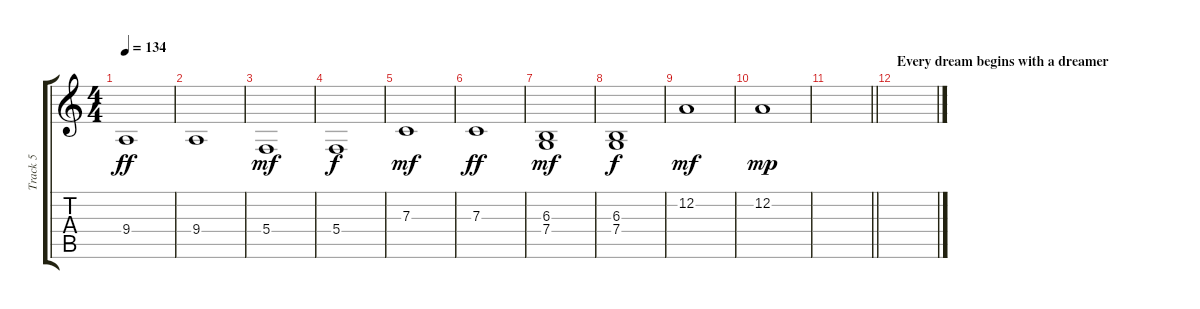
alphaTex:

\track ("Track 5" "Track 5") {instrument stringensemble1}
\staff {score tabs}
\tuning (D4 A3 F3 C3 G2 C2) {hide}
\ts (4 4)
\tempo 134
\clef g2
\ks c
9.4.1{dy ff} |
9.4.1 |
5.4.1{dy mf} |
5.4.1{dy f} |
7.3.1{dy mf} |
7.3.1{dy ff} |
(6.3 7.4).1{dy mf} |
(6.3 7.4).1{dy f} |
12.2.1{dy mf} |
12.2.1{dy mp} |
\barLineRight lightlight
|
\section ("" "Every dream begins with a dreamer")
